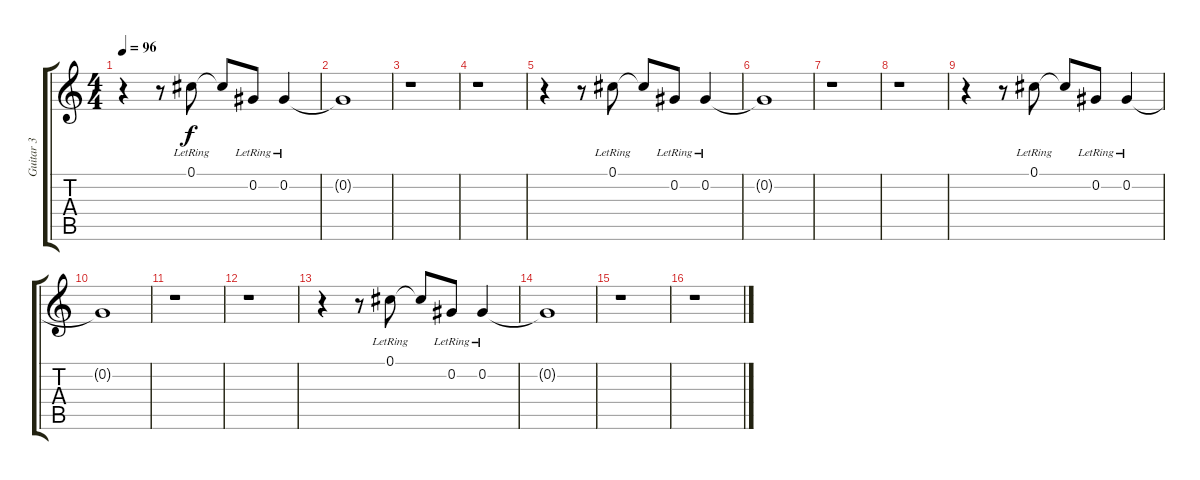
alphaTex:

\track ("Guitar 3" "Guitar 3") {instrument electricguitarclean}
\staff {score tabs}
\tuning (Db4 Ab3 E3 B2 Gb2 B1) {hide}
\ts (4 4)
\tempo 96
\clef g2
\ks c
r.4{dy f} r.8 0.1{lr}.8 0.1{t}.8 0.2{lr}.8 0.2{lr}.4 |
0.2{t}.1 |
r.1 |
r.1 |
r.4 r.8 0.1{lr}.8 0.1{t}.8 0.2{lr}.8 0.2{lr}.4 |
0.2{t}.1 |
r.1 |
r.1 |
r.4 r.8 0.1{lr}.8 0.1{t}.8 0.2{lr}.8 0.2{lr}.4 |
0.2{t}.1 |
r.1 |
r.1 |
r.4 r.8 0.1{lr}.8 0.1{t}.8 0.2{lr}.8 0.2{lr}.4 |
0.2{t}.1 |
r.1 |
r.1
